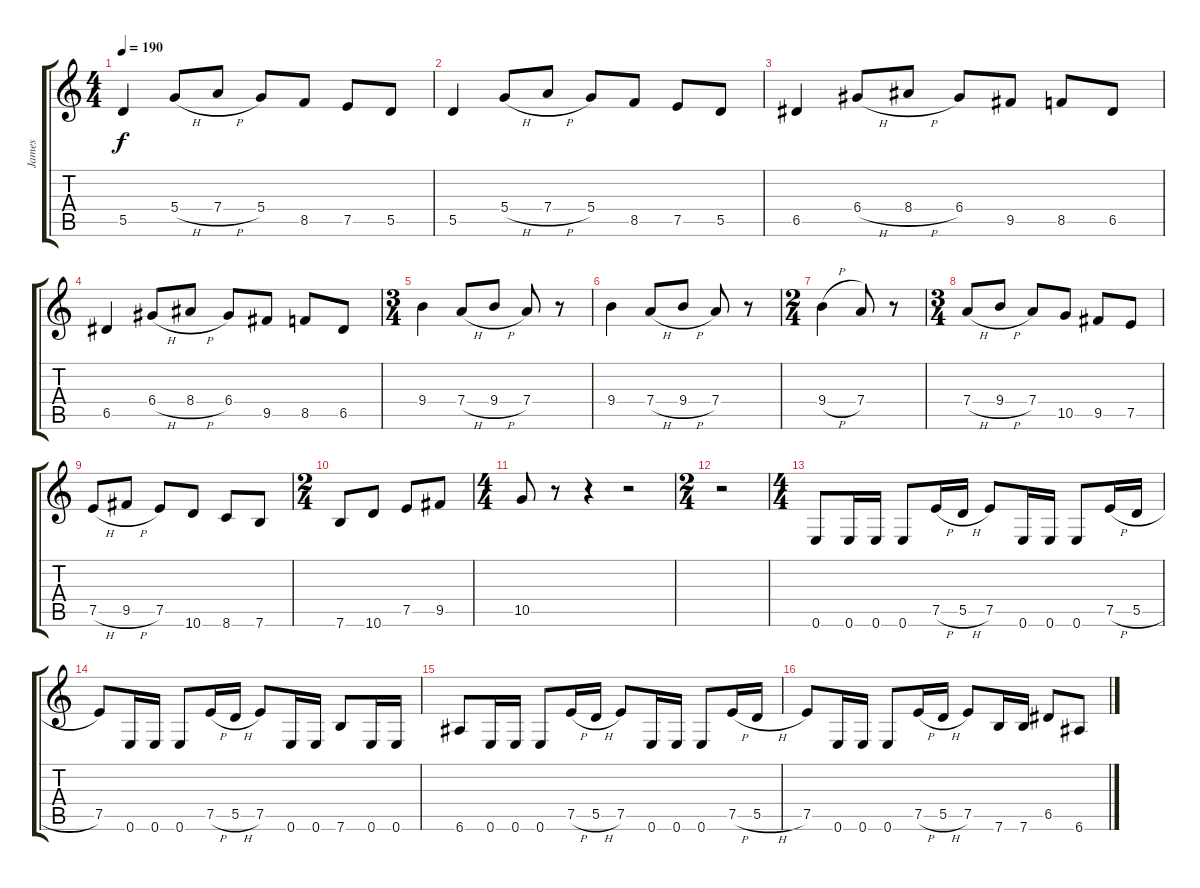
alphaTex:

\track ("James" "James") {instrument distortionguitar}
\staff {score tabs}
\tuning (E4 B3 G3 D3 A2 E2) {hide}
\ts (4 4)
\tempo 190
\clef g2
\ks c
5.5.4{dy f} 5.4{h}.8 7.4{h}.8 5.4.8 8.5.8 7.5.8 5.5.8 |
5.5.4 5.4{h}.8 7.4{h}.8 5.4.8 8.5.8 7.5.8 5.5.8 |
6.5.4 6.4{h}.8 8.4{h}.8 6.4.8 9.5.8 8.5.8 6.5.8 |
6.5.4 6.4{h}.8 8.4{h}.8 6.4.8 9.5.8 8.5.8 6.5.8 |
\ts (3 4)
9.4.4 7.4{h}.8 9.4{h}.8 7.4.8 r.8 |
9.4.4 7.4{h}.8 9.4{h}.8 7.4.8 r.8 |
\ts (2 4)
9.4{h}.4 7.4.8 r.8 |
\ts (3 4)
7.4{h}.8 9.4{h}.8 7.4.8 10.5.8 9.5.8 7.5.8 |
7.5{h}.8 9.5{h}.8 7.5.8 10.6.8 8.6.8 7.6.8 |
\ts (2 4)
7.6.8 10.6.8 7.5.8 9.5.8 |
\ts (4 4)
10.5.8 r.8 r.4 r.2 |
\ts (2 4)
r.2 |
\ts (4 4)
0.6.8 0.6.16 0.6.16 0.6.8 7.5{h}.16 5.5{h}.16 7.5.8 0.6.16 0.6.16 0.6.8 7.5{h}.16 5.5{h}.16 |
7.5.8 0.6.16 0.6.16 0.6.8 7.5{h}.16 5.5{h}.16 7.5.8 0.6.16 0.6.16 7.6.8 0.6.16 0.6.16 |
6.6.8 0.6.16 0.6.16 0.6.8 7.5{h}.16 5.5{h}.16 7.5.8 0.6.16 0.6.16 0.6.8 7.5{h}.16 5.5{h}.16 |
7.5.8 0.6.16 0.6.16 0.6.8 7.5{h}.16 5.5{h}.16 7.5.8 7.6.16 7.6.16 6.5.8 6.6.8
